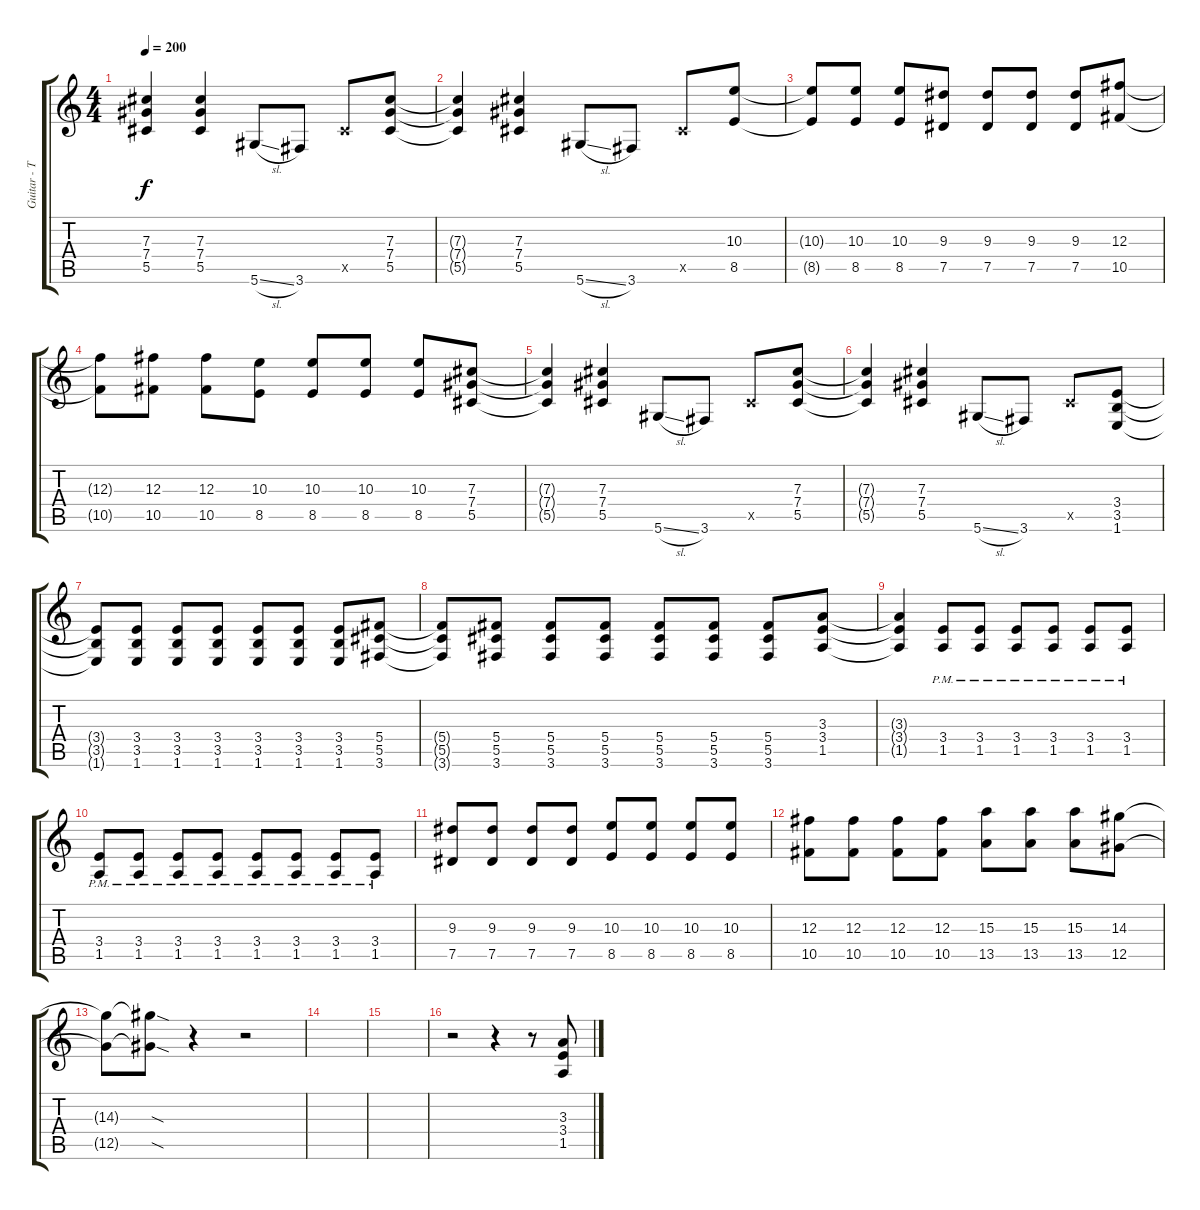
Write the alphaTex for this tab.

\track ("Guitar - Tim McIlrath" "Guitar - T") {instrument distortionguitar}
\staff {score tabs}
\tuning (Eb4 Bb3 Gb3 Db3 Ab2 Eb2) {hide}
\ts (4 4)
\tempo 200
\clef g2
\ks c
(7.3{t} 7.4{t} 5.5{t}).4{dy f} (7.3 7.4 5.5).4 5.6{sl}.8 3.6.8 5.5{x}.8 (7.3 7.4 5.5).8 |
(7.3{t} 7.4{t} 5.5{t}).4 (7.3 7.4 5.5).4 5.6{sl}.8 3.6.8 5.5{x}.8 (10.3 8.5).8 |
(10.3{t} 8.5{t}).8 (10.3 8.5).8 (10.3 8.5).8 (9.3 7.5).8 (9.3 7.5).8 (9.3 7.5).8 (9.3 7.5).8 (12.3 10.5).8 |
(12.3{t} 10.5{t}).8 (12.3 10.5).8 (12.3 10.5).8 (10.3 8.5).8 (10.3 8.5).8 (10.3 8.5).8 (10.3 8.5).8 (7.3 7.4 5.5).8 |
(7.3{t} 7.4{t} 5.5{t}).4 (7.3 7.4 5.5).4 5.6{sl}.8 3.6.8 5.5{x}.8 (7.3 7.4 5.5).8 |
(7.3{t} 7.4{t} 5.5{t}).4 (7.3 7.4 5.5).4 5.6{sl}.8 3.6.8 5.5{x}.8 (3.4 3.5 1.6).8 |
(3.4{t} 3.5{t} 1.6{t}).8 (3.4 3.5 1.6).8 (3.4 3.5 1.6).8 (3.4 3.5 1.6).8 (3.4 3.5 1.6).8 (3.4 3.5 1.6).8 (3.4 3.5 1.6).8 (5.4 5.5 3.6).8 |
(5.4{t} 5.5{t} 3.6{t}).8 (5.4 5.5 3.6).8 (5.4 5.5 3.6).8 (5.4 5.5 3.6).8 (5.4 5.5 3.6).8 (5.4 5.5 3.6).8 (5.4 5.5 3.6).8 (3.3 3.4 1.5).8 |
(3.3{t} 3.4{t} 1.5{t}).4 (3.4{pm} 1.5{pm}).8 (3.4{pm} 1.5{pm}).8 (3.4{pm} 1.5{pm}).8 (3.4{pm} 1.5{pm}).8 (3.4{pm} 1.5{pm}).8 (3.4{pm} 1.5{pm}).8 |
(3.4{pm} 1.5{pm}).8 (3.4{pm} 1.5{pm}).8 (3.4{pm} 1.5{pm}).8 (3.4{pm} 1.5{pm}).8 (3.4{pm} 1.5{pm}).8 (3.4{pm} 1.5{pm}).8 (3.4{pm} 1.5{pm}).8 (3.4{pm} 1.5{pm}).8 |
(9.3 7.5).8 (9.3 7.5).8 (9.3 7.5).8 (9.3 7.5).8 (10.3 8.5).8 (10.3 8.5).8 (10.3 8.5).8 (10.3 8.5).8 |
(12.3 10.5).8 (12.3 10.5).8 (12.3 10.5).8 (12.3 10.5).8 (15.3 13.5).8 (15.3 13.5).8 (15.3 13.5).8 (14.3 12.5).8 |
(14.3{t} 12.5{t}).8 (14.3{sod t} 12.5{sod t}).8 r.4 r.2 |
|
|
r.2 r.4 r.8 (3.3 3.4 1.5).8
